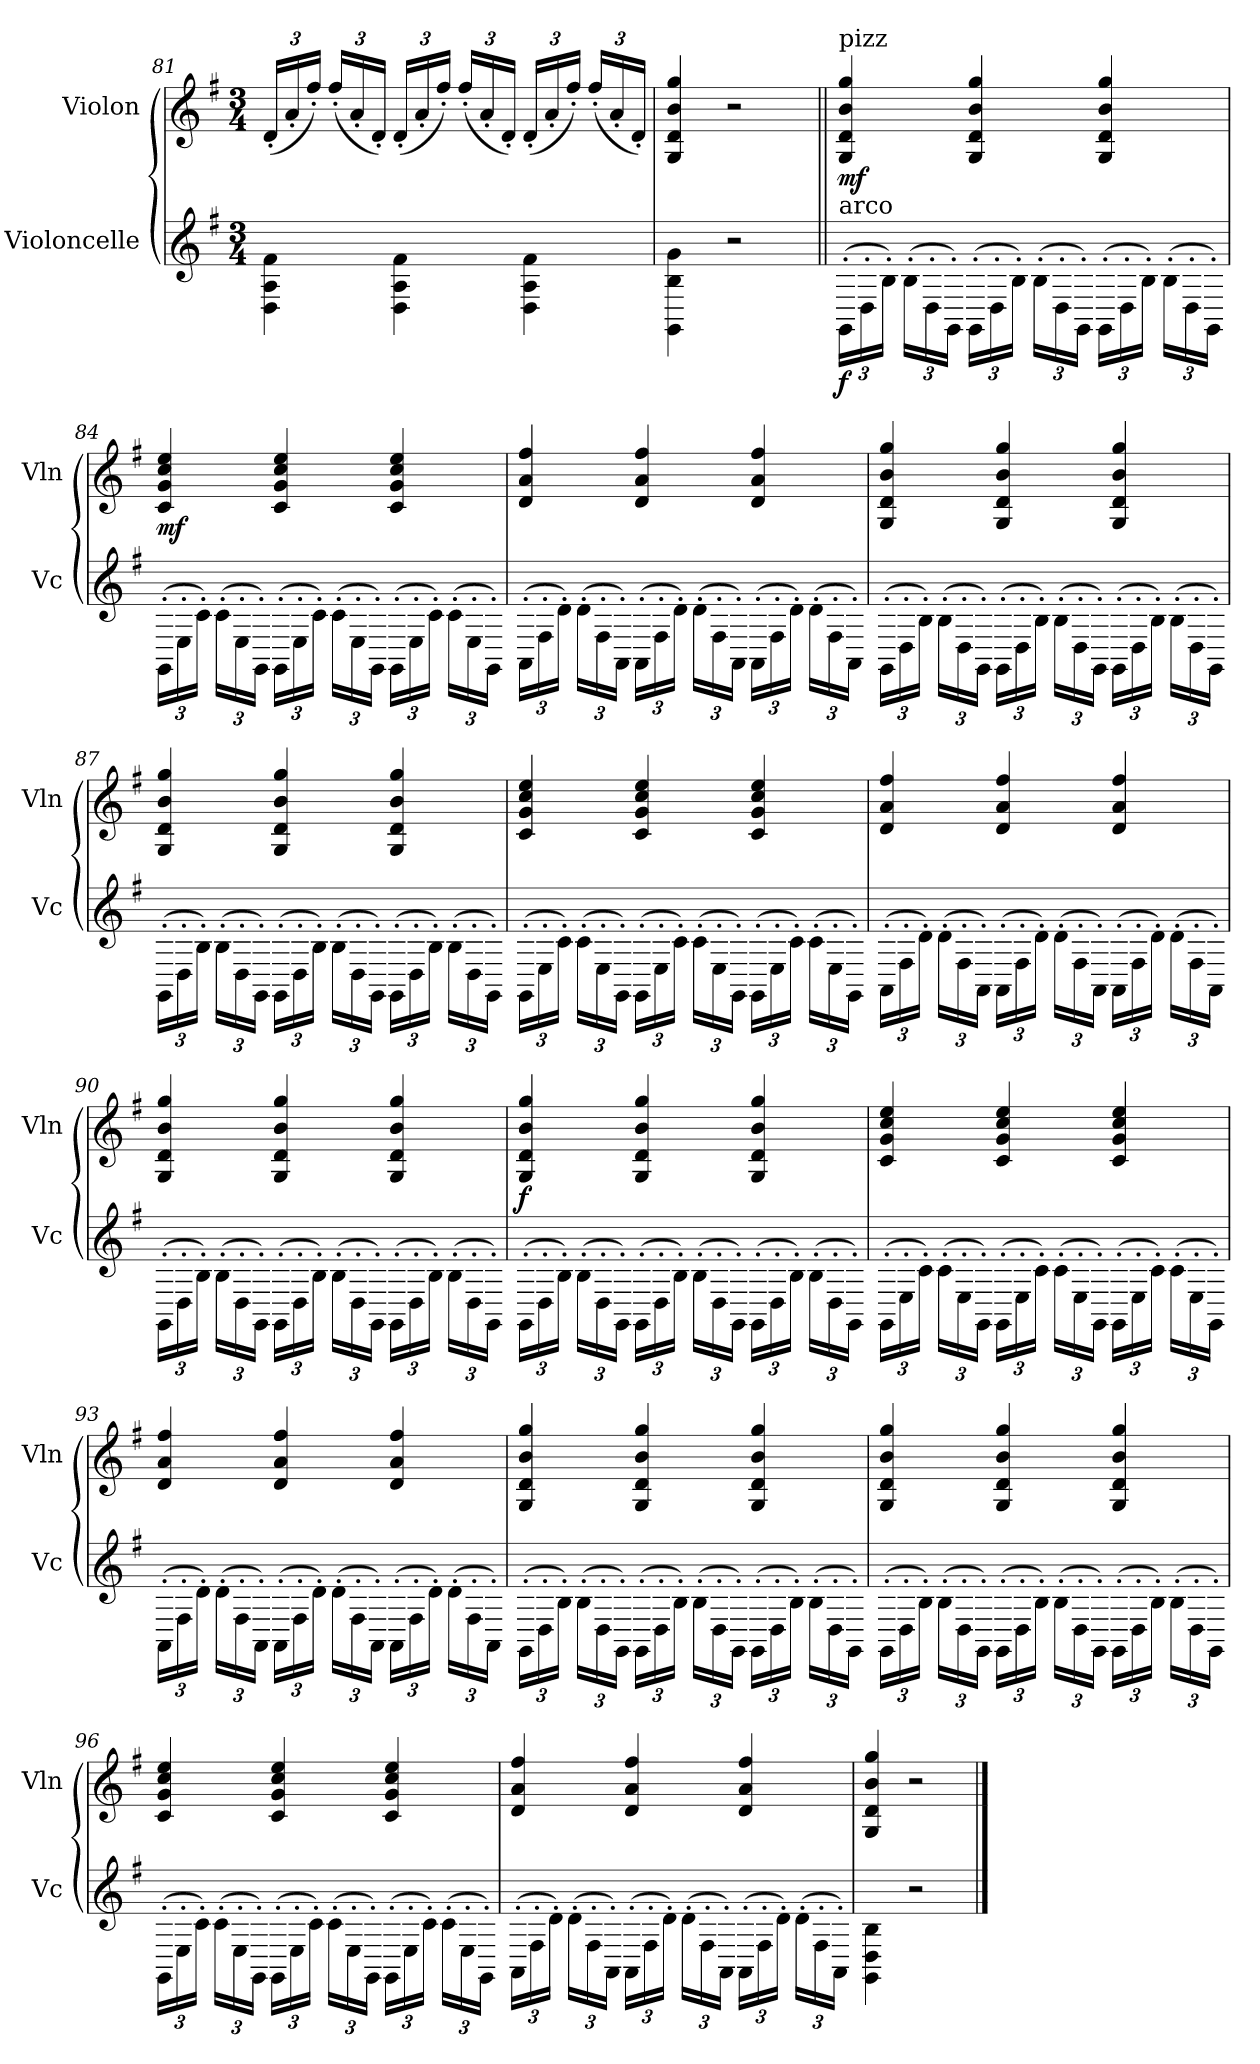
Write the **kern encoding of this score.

**kern	**dynam	**kern	**dynam
*part2	*part2	*part1	*part1
*staff2	*staff2	*staff1	*staff1
*I"Violoncelle	*	*I"Violon	*
*I'Vc	*	*I'Vln	*
!!LO:LB:g=z
*clefG2	*	*clefG2	*
*k[f#]	*	*k[f#]	*
*M3/4	*	*M3/4	*
*	*	*Xbrackettup	*
=81	=81	=81	=81
4D\ 4A\ 4f#\	.	(24d'/LL	.
.	.	24a'/	.
.	.	24ff#'/JJ)	.
.	.	(24ff#'/LL	.
.	.	24a'/	.
.	.	24d'/JJ)	.
4D\ 4A\ 4f#\	.	(24d'/LL	.
.	.	24a'/	.
.	.	24ff#'/JJ)	.
.	.	(24ff#'/LL	.
.	.	24a'/	.
.	.	24d'/JJ)	.
4D\ 4A\ 4f#\	.	(24d'/LL	.
.	.	24a'/	.
.	.	24ff#'/JJ)	.
.	.	(24ff#'/LL	.
.	.	24a'/	.
.	.	24d'/JJ)	.
=82	=82	=82	=82
4GG\ 4B\ 4g\	.	4G/ 4d/ 4b/ 4gg/	.
2r	.	2r	.
=83||	=83||	=83||	=83||
*Xbrackettup	*	*	*
!	!	!LO:TX:a:t=pizz	!
!LO:TX:a:t=arco	!	!	!
!	!LO:DY:b	!	!LO:DY:b
(24GG'\LL	f	4G/ 4d/ 4b/ 4gg/	mf
24D'\	.	.	.
24B'\JJ)	.	.	.
(24B'\LL	.	.	.
24D'\	.	.	.
24GG'\JJ)	.	.	.
(24GG'\LL	.	4G/ 4d/ 4b/ 4gg/	.
24D'\	.	.	.
24B'\JJ)	.	.	.
(24B'\LL	.	.	.
24D'\	.	.	.
24GG'\JJ)	.	.	.
(24GG'\LL	.	4G/ 4d/ 4b/ 4gg/	.
24D'\	.	.	.
24B'\JJ)	.	.	.
(24B'\LL	.	.	.
24D'\	.	.	.
24GG'\JJ)	.	.	.
!!LO:LB:g=z
=84	=84	=84	=84
!	!	!	!LO:DY:b
(24GG'\LL	.	4c/ 4g/ 4cc/ 4ee/	mf
24E'\	.	.	.
24c'\JJ)	.	.	.
(24c'\LL	.	.	.
24E'\	.	.	.
24GG'\JJ)	.	.	.
(24GG'\LL	.	4c/ 4g/ 4cc/ 4ee/	.
24E'\	.	.	.
24c'\JJ)	.	.	.
(24c'\LL	.	.	.
24E'\	.	.	.
24GG'\JJ)	.	.	.
(24GG'\LL	.	4c/ 4g/ 4cc/ 4ee/	.
24E'\	.	.	.
24c'\JJ)	.	.	.
(24c'\LL	.	.	.
24E'\	.	.	.
24GG'\JJ)	.	.	.
=85	=85	=85	=85
(24AA'\LL	.	4d/ 4a/ 4ff#/	.
24F#'\	.	.	.
24d'\JJ)	.	.	.
(24d'\LL	.	.	.
24F#'\	.	.	.
24AA'\JJ)	.	.	.
(24AA'\LL	.	4d/ 4a/ 4ff#/	.
24F#'\	.	.	.
24d'\JJ)	.	.	.
(24d'\LL	.	.	.
24F#'\	.	.	.
24AA'\JJ)	.	.	.
(24AA'\LL	.	4d/ 4a/ 4ff#/	.
24F#'\	.	.	.
24d'\JJ)	.	.	.
(24d'\LL	.	.	.
24F#'\	.	.	.
24AA'\JJ)	.	.	.
!!LO:LB:g=z
=86	=86	=86	=86
(24GG'\LL	.	4G/ 4d/ 4b/ 4gg/	.
24D'\	.	.	.
24B'\JJ)	.	.	.
(24B'\LL	.	.	.
24D'\	.	.	.
24GG'\JJ)	.	.	.
(24GG'\LL	.	4G/ 4d/ 4b/ 4gg/	.
24D'\	.	.	.
24B'\JJ)	.	.	.
(24B'\LL	.	.	.
24D'\	.	.	.
24GG'\JJ)	.	.	.
(24GG'\LL	.	4G/ 4d/ 4b/ 4gg/	.
24D'\	.	.	.
24B'\JJ)	.	.	.
(24B'\LL	.	.	.
24D'\	.	.	.
24GG'\JJ)	.	.	.
=87	=87	=87	=87
(24GG'\LL	.	4G/ 4d/ 4b/ 4gg/	.
24D'\	.	.	.
24B'\JJ)	.	.	.
(24B'\LL	.	.	.
24D'\	.	.	.
24GG'\JJ)	.	.	.
(24GG'\LL	.	4G/ 4d/ 4b/ 4gg/	.
24D'\	.	.	.
24B'\JJ)	.	.	.
(24B'\LL	.	.	.
24D'\	.	.	.
24GG'\JJ)	.	.	.
(24GG'\LL	.	4G/ 4d/ 4b/ 4gg/	.
24D'\	.	.	.
24B'\JJ)	.	.	.
(24B'\LL	.	.	.
24D'\	.	.	.
24GG'\JJ)	.	.	.
!!LO:PB:g=z
=88	=88	=88	=88
(24GG'\LL	.	4c/ 4g/ 4cc/ 4ee/	.
24E'\	.	.	.
24c'\JJ)	.	.	.
(24c'\LL	.	.	.
24E'\	.	.	.
24GG'\JJ)	.	.	.
(24GG'\LL	.	4c/ 4g/ 4cc/ 4ee/	.
24E'\	.	.	.
24c'\JJ)	.	.	.
(24c'\LL	.	.	.
24E'\	.	.	.
24GG'\JJ)	.	.	.
(24GG'\LL	.	4c/ 4g/ 4cc/ 4ee/	.
24E'\	.	.	.
24c'\JJ)	.	.	.
(24c'\LL	.	.	.
24E'\	.	.	.
24GG'\JJ)	.	.	.
=89	=89	=89	=89
(24AA'\LL	.	4d/ 4a/ 4ff#/	.
24F#'\	.	.	.
24d'\JJ)	.	.	.
(24d'\LL	.	.	.
24F#'\	.	.	.
24AA'\JJ)	.	.	.
(24AA'\LL	.	4d/ 4a/ 4ff#/	.
24F#'\	.	.	.
24d'\JJ)	.	.	.
(24d'\LL	.	.	.
24F#'\	.	.	.
24AA'\JJ)	.	.	.
(24AA'\LL	.	4d/ 4a/ 4ff#/	.
24F#'\	.	.	.
24d'\JJ)	.	.	.
(24d'\LL	.	.	.
24F#'\	.	.	.
24AA'\JJ)	.	.	.
!!LO:LB:g=z
=90	=90	=90	=90
(24GG'\LL	.	4G/ 4d/ 4b/ 4gg/	.
24D'\	.	.	.
24B'\JJ)	.	.	.
(24B'\LL	.	.	.
24D'\	.	.	.
24GG'\JJ)	.	.	.
(24GG'\LL	.	4G/ 4d/ 4b/ 4gg/	.
24D'\	.	.	.
24B'\JJ)	.	.	.
(24B'\LL	.	.	.
24D'\	.	.	.
24GG'\JJ)	.	.	.
(24GG'\LL	.	4G/ 4d/ 4b/ 4gg/	.
24D'\	.	.	.
24B'\JJ)	.	.	.
(24B'\LL	.	.	.
24D'\	.	.	.
24GG'\JJ)	.	.	.
=91	=91	=91	=91
!	!LO:DY:a	!	!
(24GG'\LL	f	4G/ 4d/ 4b/ 4gg/	.
24D'\	.	.	.
24B'\JJ)	.	.	.
(24B'\LL	.	.	.
24D'\	.	.	.
24GG'\JJ)	.	.	.
(24GG'\LL	.	4G/ 4d/ 4b/ 4gg/	.
24D'\	.	.	.
24B'\JJ)	.	.	.
(24B'\LL	.	.	.
24D'\	.	.	.
24GG'\JJ)	.	.	.
(24GG'\LL	.	4G/ 4d/ 4b/ 4gg/	.
24D'\	.	.	.
24B'\JJ)	.	.	.
(24B'\LL	.	.	.
24D'\	.	.	.
24GG'\JJ)	.	.	.
!!LO:LB:g=z
=92	=92	=92	=92
(24GG'\LL	.	4c/ 4g/ 4cc/ 4ee/	.
24E'\	.	.	.
24c'\JJ)	.	.	.
(24c'\LL	.	.	.
24E'\	.	.	.
24GG'\JJ)	.	.	.
(24GG'\LL	.	4c/ 4g/ 4cc/ 4ee/	.
24E'\	.	.	.
24c'\JJ)	.	.	.
(24c'\LL	.	.	.
24E'\	.	.	.
24GG'\JJ)	.	.	.
(24GG'\LL	.	4c/ 4g/ 4cc/ 4ee/	.
24E'\	.	.	.
24c'\JJ)	.	.	.
(24c'\LL	.	.	.
24E'\	.	.	.
24GG'\JJ)	.	.	.
=93	=93	=93	=93
(24AA'\LL	.	4d/ 4a/ 4ff#/	.
24F#'\	.	.	.
24d'\JJ)	.	.	.
(24d'\LL	.	.	.
24F#'\	.	.	.
24AA'\JJ)	.	.	.
(24AA'\LL	.	4d/ 4a/ 4ff#/	.
24F#'\	.	.	.
24d'\JJ)	.	.	.
(24d'\LL	.	.	.
24F#'\	.	.	.
24AA'\JJ)	.	.	.
(24AA'\LL	.	4d/ 4a/ 4ff#/	.
24F#'\	.	.	.
24d'\JJ)	.	.	.
(24d'\LL	.	.	.
24F#'\	.	.	.
24AA'\JJ)	.	.	.
!!LO:LB:g=z
=94	=94	=94	=94
(24GG'\LL	.	4G/ 4d/ 4b/ 4gg/	.
24D'\	.	.	.
24B'\JJ)	.	.	.
(24B'\LL	.	.	.
24D'\	.	.	.
24GG'\JJ)	.	.	.
(24GG'\LL	.	4G/ 4d/ 4b/ 4gg/	.
24D'\	.	.	.
24B'\JJ)	.	.	.
(24B'\LL	.	.	.
24D'\	.	.	.
24GG'\JJ)	.	.	.
(24GG'\LL	.	4G/ 4d/ 4b/ 4gg/	.
24D'\	.	.	.
24B'\JJ)	.	.	.
(24B'\LL	.	.	.
24D'\	.	.	.
24GG'\JJ)	.	.	.
=95	=95	=95	=95
(24GG'\LL	.	4G/ 4d/ 4b/ 4gg/	.
24D'\	.	.	.
24B'\JJ)	.	.	.
(24B'\LL	.	.	.
24D'\	.	.	.
24GG'\JJ)	.	.	.
(24GG'\LL	.	4G/ 4d/ 4b/ 4gg/	.
24D'\	.	.	.
24B'\JJ)	.	.	.
(24B'\LL	.	.	.
24D'\	.	.	.
24GG'\JJ)	.	.	.
(24GG'\LL	.	4G/ 4d/ 4b/ 4gg/	.
24D'\	.	.	.
24B'\JJ)	.	.	.
(24B'\LL	.	.	.
24D'\	.	.	.
24GG'\JJ)	.	.	.
!!LO:LB:g=z
=96	=96	=96	=96
(24GG'\LL	.	4c/ 4g/ 4cc/ 4ee/	.
24E'\	.	.	.
24c'\JJ)	.	.	.
(24c'\LL	.	.	.
24E'\	.	.	.
24GG'\JJ)	.	.	.
(24GG'\LL	.	4c/ 4g/ 4cc/ 4ee/	.
24E'\	.	.	.
24c'\JJ)	.	.	.
(24c'\LL	.	.	.
24E'\	.	.	.
24GG'\JJ)	.	.	.
(24GG'\LL	.	4c/ 4g/ 4cc/ 4ee/	.
24E'\	.	.	.
24c'\JJ)	.	.	.
(24c'\LL	.	.	.
24E'\	.	.	.
24GG'\JJ)	.	.	.
=97	=97	=97	=97
(24AA'\LL	.	4d/ 4a/ 4ff#/	.
24F#'\	.	.	.
24d'\JJ)	.	.	.
(24d'\LL	.	.	.
24F#'\	.	.	.
24AA'\JJ)	.	.	.
(24AA'\LL	.	4d/ 4a/ 4ff#/	.
24F#'\	.	.	.
24d'\JJ)	.	.	.
(24d'\LL	.	.	.
24F#'\	.	.	.
24AA'\JJ)	.	.	.
(24AA'\LL	.	4d/ 4a/ 4ff#/	.
24F#'\	.	.	.
24d'\JJ)	.	.	.
(24d'\LL	.	.	.
24F#'\	.	.	.
24AA'\JJ)	.	.	.
=98	=98	=98	=98
4GG\ 4D\ 4B\	.	4G/ 4d/ 4b/ 4gg/	.
2r	.	2r	.
==	==	==	==
*-	*-	*-	*-
